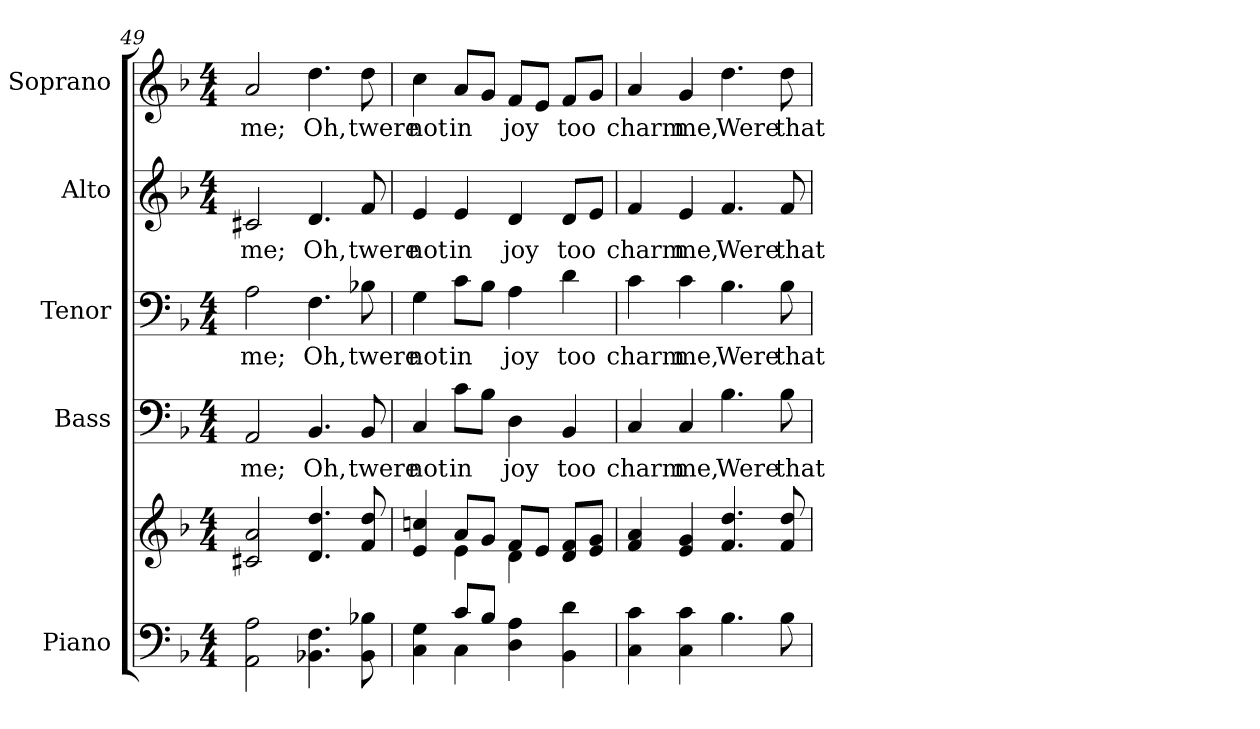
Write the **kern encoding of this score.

**kern	**kern	**kern	**text	**kern	**text	**kern	**text	**kern	**text
*part5	*part5	*part4	*part4	*part3	*part3	*part2	*part2	*part1	*part1
*staff6	*staff5	*staff4	*staff4	*staff3	*staff3	*staff2	*staff2	*staff1	*staff1
*I"Piano	*	*I"Bass	*	*I"Tenor	*	*I"Alto	*	*I"Soprano	*
*I'Pno.	*	*I'B.	*	*I'T.	*	*I'A.	*	*I'S.	*
!!LO:PB:g=z
*clefF4	*clefG2	*clefF4	*	*clefF4	*	*clefG2	*	*clefG2	*
*k[b-]	*k[b-]	*k[b-]	*	*k[b-]	*	*k[b-]	*	*k[b-]	*
*F:	*F:	*F:	*	*F:	*	*F:	*	*F:	*
*M4/4	*M4/4	*M4/4	*	*M4/4	*	*M4/4	*	*M4/4	*
=49	=49	=49	=49	=49	=49	=49	=49	=49	=49
!	!	!	!LO:LY:b:color=#000000	!	!	!	!	!	!
!	!	!	!	!	!LO:LY:b:color=#000000	!	!	!	!
!	!	!	!	!	!	!	!LO:LY:b:color=#000000	!	!
!	!	!	!	!	!	!	!	!	!LO:LY:b:color=#000000
2AAi\ 2Ai	2c#Xi/ 2ai	2AAi/	me;	2Ai\	me;	2c#Xi/	me;	2ai/	me;
!	!	!	!LO:LY:b:color=#000000	!	!	!	!	!	!
!	!	!	!	!	!LO:LY:b:color=#000000	!	!	!	!
!	!	!	!	!	!	!	!LO:LY:b:color=#000000	!	!
!	!	!	!	!	!	!	!	!	!LO:LY:b:color=#000000
4.BB-Xi\ 4.Fi	4.di/ 4.ddi	4.BB-i/	Oh,	4.Fi\	Oh,	4.di/	Oh,	4.ddi\	Oh,
!	!	!	!LO:LY:b:color=#000000	!	!	!	!	!	!
!	!	!	!	!	!LO:LY:b:color=#000000	!	!	!	!
!	!	!	!	!	!	!	!LO:LY:b:color=#000000	!	!
!	!	!	!	!	!	!	!	!	!LO:LY:b:color=#000000
8BB-i\ 8B-Xi	8fi/ 8ddi	8BB-i/	twere	8B-Xi\	twere	8fi/	twere	8ddi\	twere
=50	=50	=50	=50	=50	=50	=50	=50	=50	=50
*^	*^	*	*	*	*	*	*	*	*
!	!	!	!	!	!LO:LY:b:color=#000000	!	!	!	!	!	!
!	!	!	!	!	!	!	!LO:LY:b:color=#000000	!	!	!	!
!	!	!	!	!	!	!	!	!	!LO:LY:b:color=#000000	!	!
!	!	!	!	!	!	!	!	!	!	!	!LO:LY:b:color=#000000
4Ci\ 4Gi	4ryy	4ei/ 4ccni	4ryy	4Ci/	not	4Gi\	not	4ei/	not	4cci\	not
!	!	!	!	!	!LO:LY:b:color=#000000	!	!	!	!	!	!
!	!	!	!	!	!	!	!LO:LY:b:color=#000000	!	!	!	!
!	!	!	!	!	!	!	!	!	!LO:LY:b:color=#000000	!	!
!	!	!	!	!	!	!	!	!	!	!	!LO:LY:b:color=#000000
8ci/L	4Ci\	8ai/L	4ei\	8ci\L	in	8ci\L	in	4ei/	in	8ai/L	in
8B-i/J	.	8gi/J	.	8B-i\J	.	8B-i\J	.	.	.	8gi/J	.
!	!	!	!	!	!LO:LY:b:color=#000000	!	!	!	!	!	!
!	!	!	!	!	!	!	!LO:LY:b:color=#000000	!	!	!	!
!	!	!	!	!	!	!	!	!	!LO:LY:b:color=#000000	!	!
!	!	!	!	!	!	!	!	!	!	!	!LO:LY:b:color=#000000
4Di\ 4Ai	2ryy	8fi/L	4di\	4Di\	joy	4Ai\	joy	4di/	joy	8fi/L	joy
.	.	8ei/J	.	.	.	.	.	.	.	8ei/J	.
!	!	!	!	!	!LO:LY:b:color=#000000	!	!	!	!	!	!
!	!	!	!	!	!	!	!LO:LY:b:color=#000000	!	!	!	!
!	!	!	!	!	!	!	!	!	!LO:LY:b:color=#000000	!	!
!	!	!	!	!	!	!	!	!	!	!	!LO:LY:b:color=#000000
4BB-i\ 4di	.	8di/ 8fiL	4ryy	4BB-i/	too	4di\	too	8di/L	too	8fi/L	too
.	.	8ei/ 8giJ	.	.	.	.	.	8ei/J	.	8gi/J	.
*v	*v	*	*	*	*	*	*	*	*	*	*
*	*v	*v	*	*	*	*	*	*	*	*
!!LO:PB:g=z
=51	=51	=51	=51	=51	=51	=51	=51	=51	=51
!	!	!	!LO:LY:b:color=#000000	!	!	!	!	!	!
!	!	!	!	!	!LO:LY:b:color=#000000	!	!	!	!
!	!	!	!	!	!	!	!LO:LY:b:color=#000000	!	!
!	!	!	!	!	!	!	!	!	!LO:LY:b:color=#000000
4Ci\ 4ci	4fi/ 4ai	4Ci/	charm	4ci\	charm	4fi/	charm	4ai/	charm
!	!	!	!LO:LY:b:color=#000000	!	!	!	!	!	!
!	!	!	!	!	!LO:LY:b:color=#000000	!	!	!	!
!	!	!	!	!	!	!	!LO:LY:b:color=#000000	!	!
!	!	!	!	!	!	!	!	!	!LO:LY:b:color=#000000
4Ci\ 4ci	4ei/ 4gi	4Ci/	me,	4ci\	me,	4ei/	me,	4gi/	me,
!	!	!	!LO:LY:b:color=#000000	!	!	!	!	!	!
!	!	!	!	!	!LO:LY:b:color=#000000	!	!	!	!
!	!	!	!	!	!	!	!LO:LY:b:color=#000000	!	!
!	!	!	!	!	!	!	!	!	!LO:LY:b:color=#000000
4.B-i\	4.fi/ 4.ddi	4.B-i\	Were	4.B-i\	Were	4.fi/	Were	4.ddi\	Were
!	!	!	!LO:LY:b:color=#000000	!	!	!	!	!	!
!	!	!	!	!	!LO:LY:b:color=#000000	!	!	!	!
!	!	!	!	!	!	!	!LO:LY:b:color=#000000	!	!
!	!	!	!	!	!	!	!	!	!LO:LY:b:color=#000000
8B-i\	8fi/ 8ddi	8B-i\	that	8B-i\	that	8fi/	that	8ddi\	that
=	=	=	=	=	=	=	=	=	=
*-	*-	*-	*-	*-	*-	*-	*-	*-	*-
